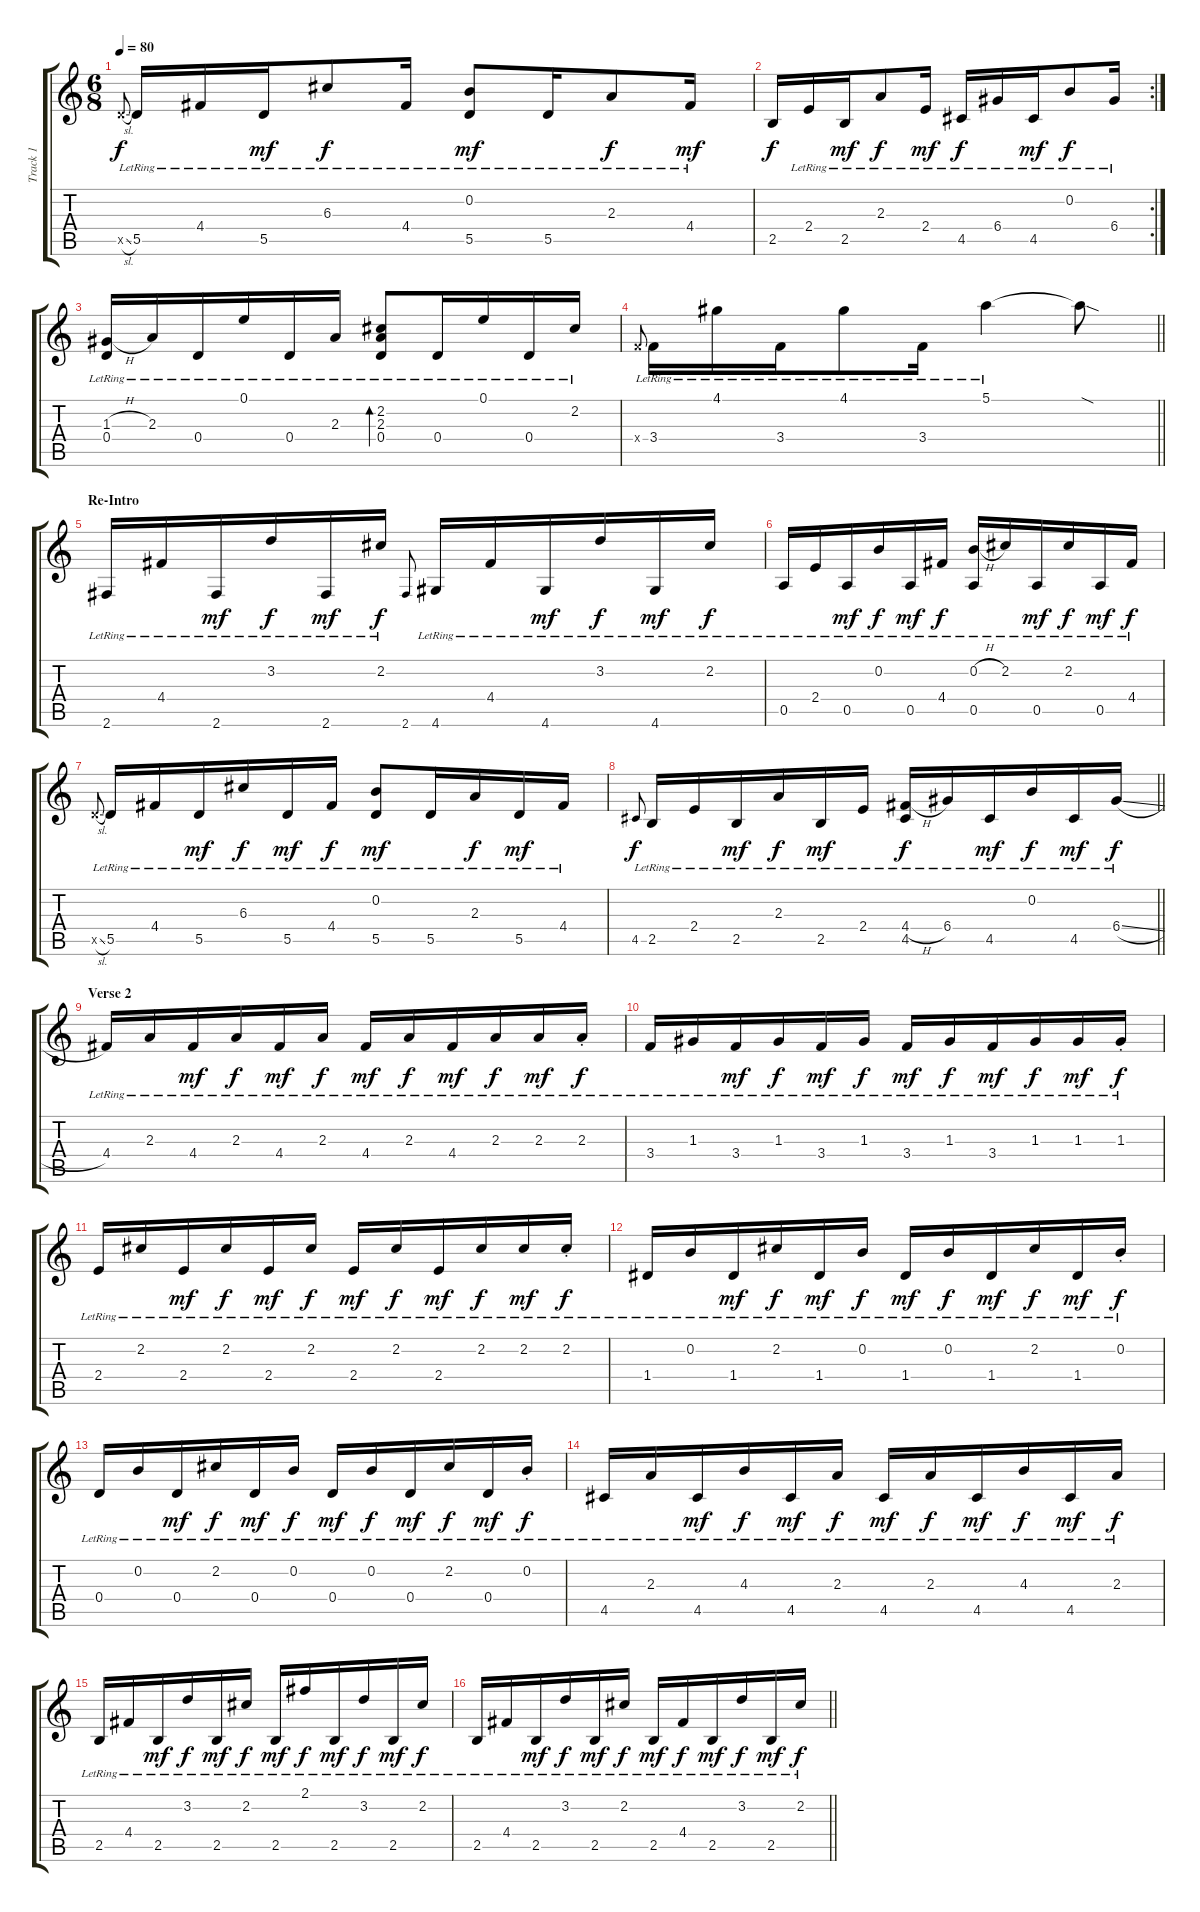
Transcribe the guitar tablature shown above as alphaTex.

\track ("Track 1" "Track 1") {instrument acousticguitarsteel}
\staff {score tabs}
\tuning (E4 B3 G3 D3 A2 E2) {hide}
\ts (6 8)
\tempo 80
\clef g2
\ks c
5.5{sl x}.8{gr onbeat dy f} 5.5{lr}.16 4.4{lr}.16 5.5{lr}.16{dy mf} 6.3{lr}.8{dy f} 4.4{lr}.16 (0.2{lr} 5.5{lr}).8{dy mf} 5.5{lr}.16 2.3{lr}.8{dy f} 4.4{lr}.16{dy mf} |
\rc 2
2.5.16{dy f} 2.4{lr}.16 2.5{lr}.16{dy mf} 2.3{lr}.8{dy f} 2.4{lr}.16{dy mf} 4.5{lr}.16{dy f} 6.4{lr}.16 4.5{lr}.16{dy mf} 0.2{lr}.8{dy f} 6.4{lr}.16 |
(1.3{h lr} 0.4{lr}).16 2.3{lr}.16 0.4{lr}.16 0.1{lr}.16 0.4{lr}.16 2.3{lr}.16 (2.2{lr} 2.3{lr} 0.4{lr}).8{bd 60} 0.4{lr}.16 0.1{lr}.16 0.4{lr}.16 2.2{lr}.16 |
\barLineRight lightlight
3.4{x}.8{gr onbeat} 3.4{lr}.16 4.1{lr}.16 3.4{lr}.16 4.1{lr}.8 3.4{lr}.16 5.1{lr}.4 5.1{sod t}.8 |
\section ("" "Re-Intro")
2.6{lr}.16 4.4{lr}.16 2.6{lr}.16{dy mf} 3.2{lr}.16{dy f} 2.6{lr}.16{dy mf} 2.2{lr}.16{dy f} 2.6.8{gr onbeat} 4.6{lr}.16 4.4{lr}.16 4.6{lr}.16{dy mf} 3.2{lr}.16{dy f} 4.6{lr}.16{dy mf} 2.2{lr}.16{dy f} |
0.5{lr}.16 2.4{lr}.16 0.5{lr}.16{dy mf} 0.2{lr}.16{dy f} 0.5{lr}.16{dy mf} 4.4{lr}.16{dy f} (0.2{h lr} 0.5{lr}).16 2.2{lr}.16 0.5{lr}.16{dy mf} 2.2{lr}.16{dy f} 0.5{lr}.16{dy mf} 4.4{lr}.16{dy f} |
5.5{sl x}.8{gr onbeat} 5.5{lr}.16 4.4{lr}.16 5.5{lr}.16{dy mf} 6.3{lr}.16{dy f} 5.5{lr}.16{dy mf} 4.4{lr}.16{dy f} (0.2{lr} 5.5{lr}).8{dy mf} 5.5{lr}.16 2.3{lr}.16{dy f} 5.5{lr}.16{dy mf} 4.4{lr}.16 |
\barLineRight lightlight
4.5.8{gr onbeat dy f} 2.5{lr}.16 2.4{lr}.16 2.5{lr}.16{dy mf} 2.3{lr}.16{dy f} 2.5{lr}.16{dy mf} 2.4{lr}.16 (4.4{h lr} 4.5{lr}).16{dy f} 6.4{lr}.16 4.5{lr}.16{dy mf} 0.2{lr}.16{dy f} 4.5{lr}.16{dy mf} 6.4{sl lr}.16{dy f} |
\section ("" "Verse 2")
4.4{lr}.16 2.3{lr}.16 4.4{lr}.16{dy mf} 2.3{lr}.16{dy f} 4.4{lr}.16{dy mf} 2.3{lr}.16{dy f} 4.4{lr}.16{dy mf} 2.3{lr}.16{dy f} 4.4{lr}.16{dy mf} 2.3{lr}.16{dy f} 2.3{lr}.16{dy mf} 2.3{st lr}.16{dy f} |
3.4{lr}.16 1.3{lr}.16 3.4{lr}.16{dy mf} 1.3{lr}.16{dy f} 3.4{lr}.16{dy mf} 1.3{lr}.16{dy f} 3.4{lr}.16{dy mf} 1.3{lr}.16{dy f} 3.4{lr}.16{dy mf} 1.3{lr}.16{dy f} 1.3{lr}.16{dy mf} 1.3{st lr}.16{dy f} |
2.4{lr}.16 2.2{lr}.16 2.4{lr}.16{dy mf} 2.2{lr}.16{dy f} 2.4{lr}.16{dy mf} 2.2{lr}.16{dy f} 2.4{lr}.16{dy mf} 2.2{lr}.16{dy f} 2.4{lr}.16{dy mf} 2.2{lr}.16{dy f} 2.2{lr}.16{dy mf} 2.2{st lr}.16{dy f} |
1.4{lr}.16 0.2{lr}.16 1.4{lr}.16{dy mf} 2.2{lr}.16{dy f} 1.4{lr}.16{dy mf} 0.2{lr}.16{dy f} 1.4{lr}.16{dy mf} 0.2{lr}.16{dy f} 1.4{lr}.16{dy mf} 2.2{lr}.16{dy f} 1.4{lr}.16{dy mf} 0.2{st lr}.16{dy f} |
0.4{lr}.16 0.2{lr}.16 0.4{lr}.16{dy mf} 2.2{lr}.16{dy f} 0.4{lr}.16{dy mf} 0.2{lr}.16{dy f} 0.4{lr}.16{dy mf} 0.2{lr}.16{dy f} 0.4{lr}.16{dy mf} 2.2{lr}.16{dy f} 0.4{lr}.16{dy mf} 0.2{st lr}.16{dy f} |
4.5{lr}.16 2.3{lr}.16 4.5{lr}.16{dy mf} 4.3{lr}.16{dy f} 4.5{lr}.16{dy mf} 2.3{lr}.16{dy f} 4.5{lr}.16{dy mf} 2.3{lr}.16{dy f} 4.5{lr}.16{dy mf} 4.3{lr}.16{dy f} 4.5{lr}.16{dy mf} 2.3{lr}.16{dy f} |
2.5{lr}.16 4.4{lr}.16 2.5{lr}.16{dy mf} 3.2{lr}.16{dy f} 2.5{lr}.16{dy mf} 2.2{lr}.16{dy f} 2.5{lr}.16{dy mf} 2.1{lr}.16{dy f} 2.5{lr}.16{dy mf} 3.2{lr}.16{dy f} 2.5{lr}.16{dy mf} 2.2{lr}.16{dy f} |
\barLineRight lightlight
2.5{lr}.16 4.4{lr}.16 2.5{lr}.16{dy mf} 3.2{lr}.16{dy f} 2.5{lr}.16{dy mf} 2.2{lr}.16{dy f} 2.5{lr}.16{dy mf} 4.4{lr}.16{dy f} 2.5{lr}.16{dy mf} 3.2{lr}.16{dy f} 2.5{lr}.16{dy mf} 2.2{lr}.16{dy f}
